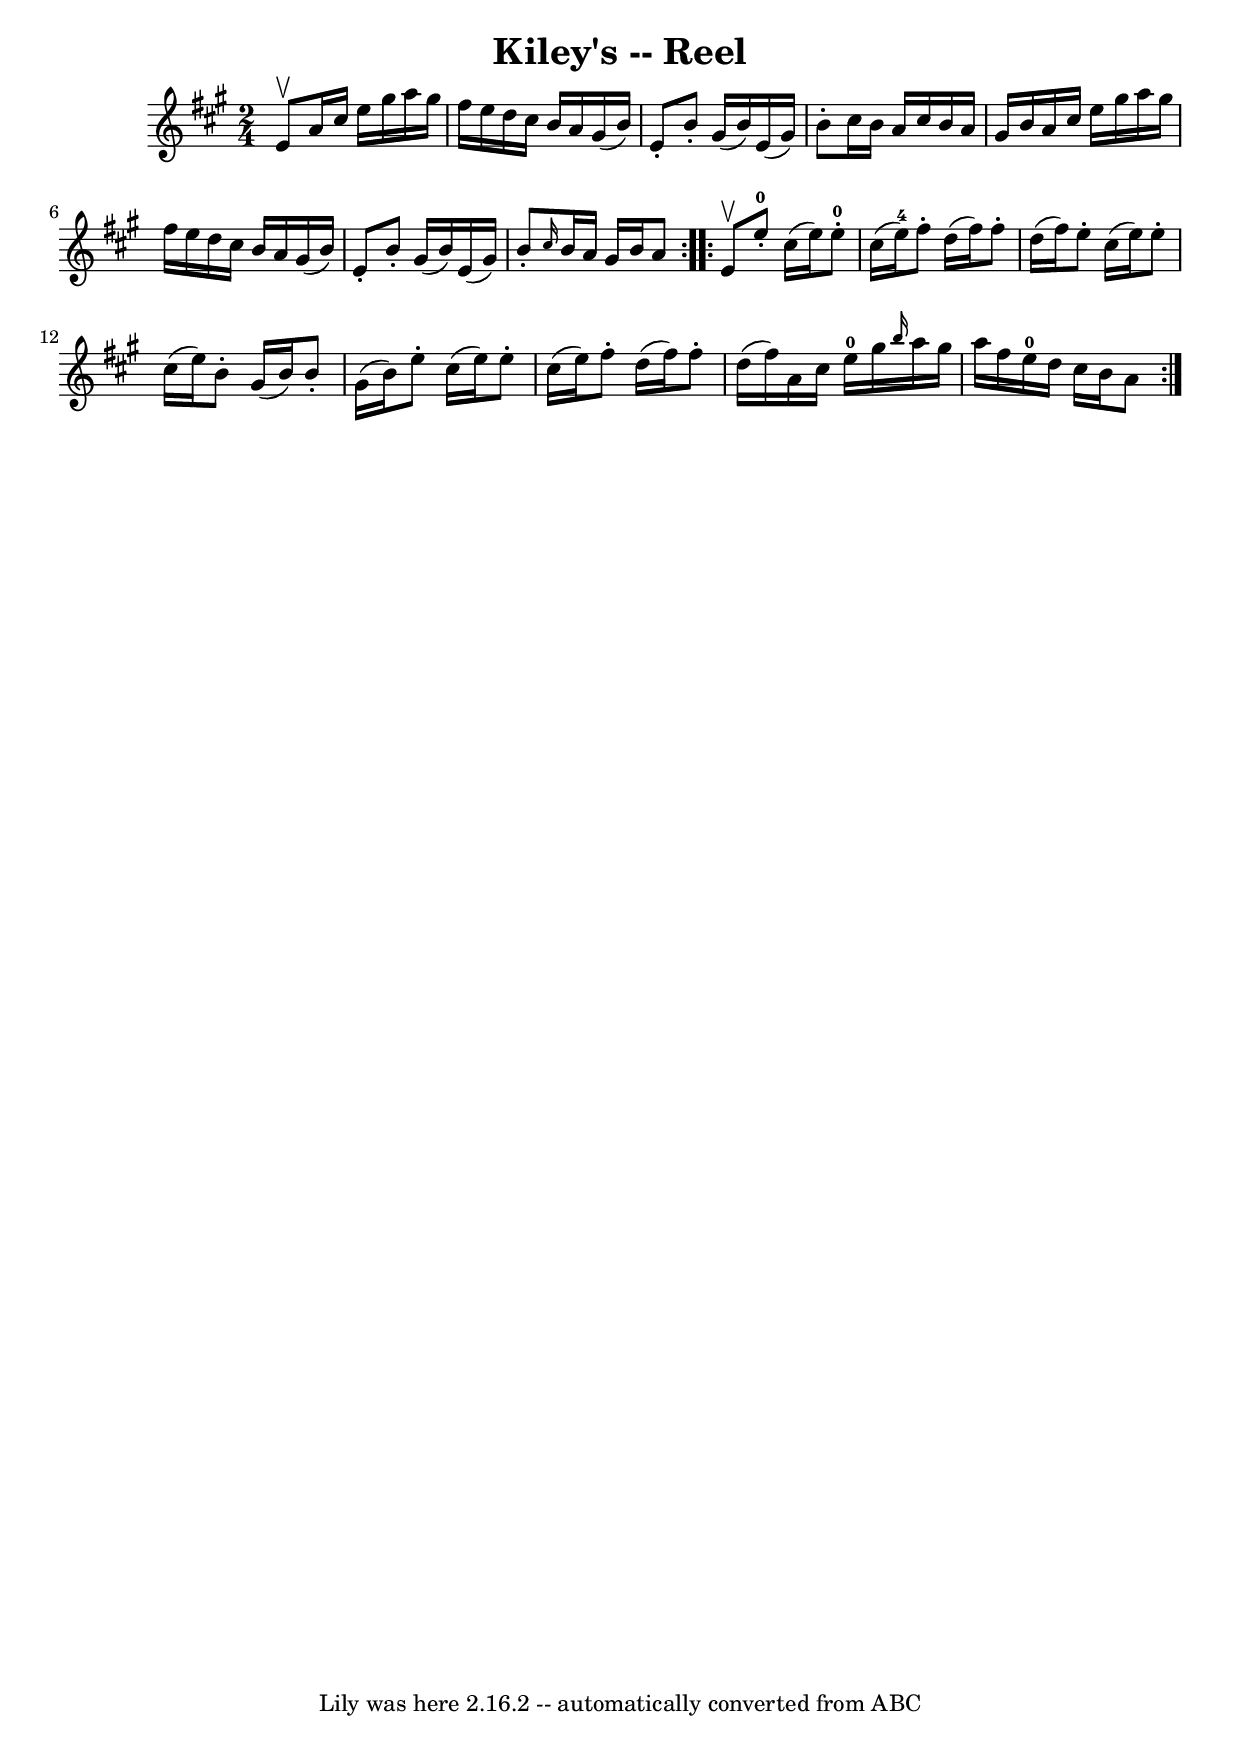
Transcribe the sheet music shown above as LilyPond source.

\version "2.16.2"
\include "Mammoth.ily"
\header {
  %% book = "Ryan's Mammoth Collection"
  crossRefNumber = "1"
  footnotes = "\\\\243"
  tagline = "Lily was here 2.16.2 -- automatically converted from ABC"
  title = "Kiley's -- Reel"

}
voicedefault =  {



  \repeat volta 2 {

    \time 2/4 
    \key a \major
    e'8^\upbow |
    a'16 cis''16 e''16    
    gis''16 a''16 gis''16 fis''16 e''16    |
    d''16 cis''16  
    b'16 a'16 gis'16 (b'16) e'8-.   |
    b'8-. gis'16 (
    b'16) e'16 (gis'16) b'8-.   |
    cis''16 b'16 a'16    
    cis''16 b'16 a'16 gis'16 b'16    |
    a'16 cis''16    
    e''16 gis''16 a''16 gis''16 fis''16 e''16    |
    d''16    
    cis''16 b'16 a'16 gis'16 (b'16) e'8-.   |
    b'8-.   
    gis'16 (b'16) e'16 (gis'16) b'8-.   |
    \grace {    
      cis''16  
    } b'16 a'16 gis'16 b'16 a'8  
  }     
  \repeat volta 2 {
    
    e'8^\upbow |
    e''8-0-. cis''16 (e''16) e''8-0-.  
    cis''16 (e''16-4)   |
    fis''8-. d''16 (fis''16)   
    fis''8-. d''16 (fis''16)   |
    e''8-. cis''16 (e''16) e''8-. cis''16 (e''16)   |
    b'8-. gis'16 (b'16)  
    b'8-. gis'16 (b'16)   |
    e''8-. cis''16 (e''16)   
    e''8-. cis''16 (e''16)   |
    fis''8-. d''16 (fis''16)  
    fis''8-. d''16 (fis''16)   |
    a'16 cis''16 e''16-0 
    gis''16  \grace { b''16  
		    } a''16 gis''16 a''16 fis''16    
    |
    e''16-0 d''16 cis''16 b'16 a'8    
  }   

}

\score{
  <<

    \context Staff="default"
    {
      \voicedefault 
      
    }

  >>
  \layout {
    
  }
  \midi {
  }

}
